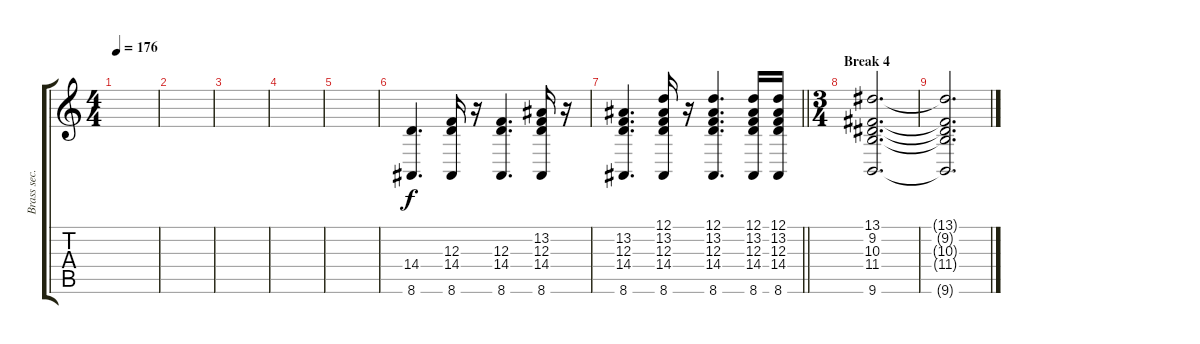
\track ("Brass sec." "Brass sec.") {instrument brasssection}
\staff {score tabs}
\tuning (D4 A3 F3 C3 G2 D2) {hide}
\ts (4 4)
\tempo 176
\clef g2
\ks c
|
|
|
|
|
(14.4 8.6).4{d volume 13} (12.3 14.4 8.6).16 r.16 (12.3 14.4 8.6).4{d} (13.2 12.3 14.4 8.6).16 r.16 |
\barLineRight lightlight
(13.2 12.3 14.4 8.6).4{d} (12.1 13.2 12.3 14.4 8.6).16 r.16 (12.1 13.2 12.3 14.4 8.6).4{d} (12.1 13.2 12.3 14.4 8.6).16 (12.1 13.2 12.3 14.4 8.6).16 |
\ts (3 4)
\section ("" "Break 4")
(13.1 9.2 10.3 11.4 9.6).2{d volume 4} |
(13.1{t} 9.2{t} 10.3{t} 11.4{t} 9.6{t}).2{d}
